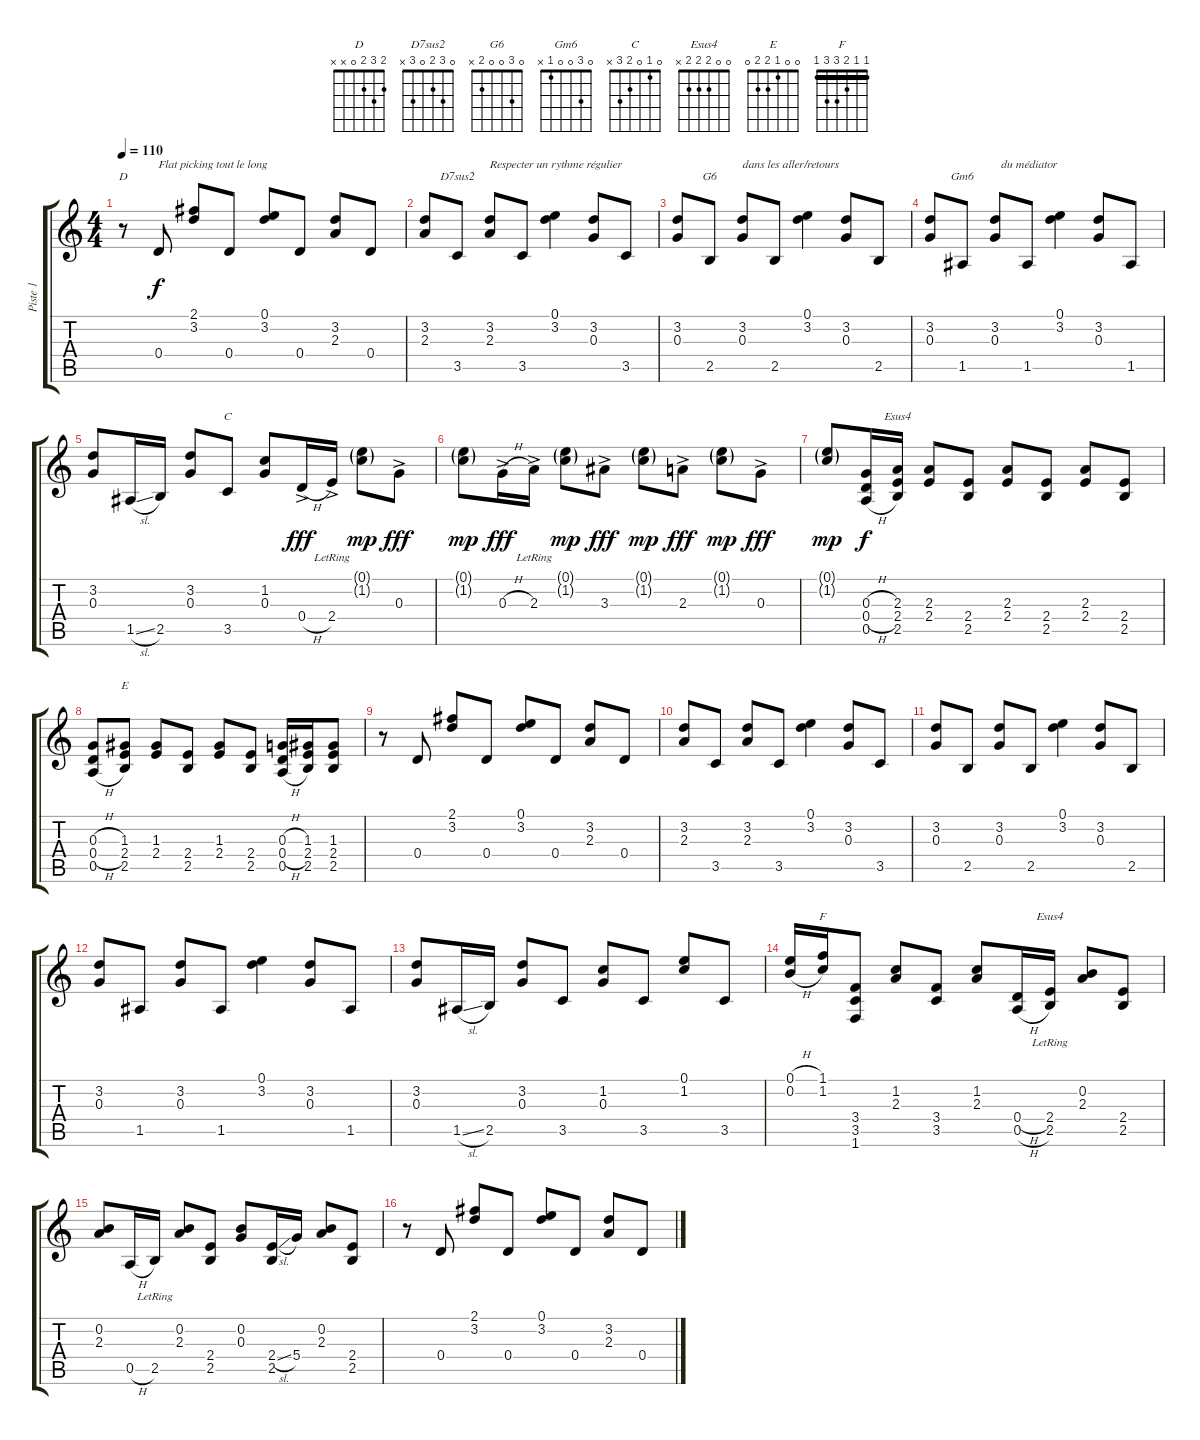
\track ("Piste 1" "Piste 1") {instrument acousticguitarsteel}
\staff {score tabs}
\tuning (E4 B3 G3 D3 A2 E2) {hide}
\chord ("D" 2 3 2 0 x x)
\chord ("D7sus2" 0 3 2 0 3 x)
\chord ("G6" 0 3 0 0 2 x)
\chord ("Gm6" 0 3 0 0 1 x)
\chord ("C" 0 1 0 2 3 x)
\chord ("Esus4" x x 2 2 2 x)
\chord ("E" 0 0 1 2 2 0)
\chord ("F" 1 1 2 3 3 1) {barre 1}
\chord ("Esus4" 0 0 2 2 2 x)
\ts (4 4)
\tempo 110
\clef g2
\ks c
r.8{ch "D" dy f instrument acousticguitarsteel} 0.4.8{txt "Flat picking tout le long"} (2.1 3.2).8 0.4.8 (0.1 3.2).8 0.4.8 (3.2 2.3).8 0.4.8 |
(3.2 2.3).8 3.5.8{ch "D7sus2"} (3.2 2.3).8{txt "Respecter un rythme régulier"} 3.5.8 (0.1 3.2).4 (3.2 0.3).8 3.5.8 |
(3.2 0.3).8 2.5.8{ch "G6"} (3.2 0.3).8{txt "dans les aller/retours"} 2.5.8 (0.1 3.2).4 (3.2 0.3).8 2.5.8 |
(3.2 0.3).8 1.5.8{ch "Gm6"} (3.2 0.3).8{txt "  du médiator"} 1.5.8 (0.1 3.2).4 (3.2 0.3).8 1.5.8 |
(3.2 0.3).8 1.5{sl}.16 2.5.16 (3.2 0.3).8 3.5.8{ch "C"} (1.2 0.3).8 0.4{h ac}.16{dy fff} 2.4{ac lr}.16 (0.1{g} 1.2{g}).8{dy mp} 0.3{ac}.8{dy fff} |
(0.1{g} 1.2{g}).8{dy mp} 0.3{h ac}.16{dy fff} 2.3{ac lr}.16 (0.1{g} 1.2{g}).8{dy mp} 3.3{ac}.8{dy fff} (0.1{g} 1.2{g}).8{dy mp} 2.3{ac}.8{dy fff} (0.1{g} 1.2{g}).8{dy mp} 0.3{ac}.8{dy fff} |
(0.1{g} 1.2{g}).8{dy mp} (0.3{h} 0.4{h} 0.5{h}).16{dy f} (2.3 2.4 2.5).16{ch "Esus4"} (2.3 2.4).8 (2.4 2.5).8 (2.3 2.4).8 (2.4 2.5).8 (2.3 2.4).8 (2.4 2.5).8 |
(0.3{h} 0.4{h} 0.5{h}).8 (1.3 2.4 2.5).8{ch "E"} (1.3 2.4).8 (2.4 2.5).8 (1.3 2.4).8 (2.4 2.5).8 (0.3{h} 0.4{h} 0.5{h}).16 (1.3 2.4 2.5).16 (1.3 2.4 2.5).8 |
r.8 0.4.8 (2.1 3.2).8 0.4.8 (0.1 3.2).8 0.4.8 (3.2 2.3).8 0.4.8 |
(3.2 2.3).8 3.5.8 (3.2 2.3).8 3.5.8 (0.1 3.2).4 (3.2 0.3).8 3.5.8 |
(3.2 0.3).8 2.5.8 (3.2 0.3).8 2.5.8 (0.1 3.2).4 (3.2 0.3).8 2.5.8 |
(3.2 0.3).8 1.5.8 (3.2 0.3).8 1.5.8 (0.1 3.2).4 (3.2 0.3).8 1.5.8 |
(3.2 0.3).8 1.5{sl}.16 2.5.16 (3.2 0.3).8 3.5.8 (1.2 0.3).8 3.5.8 (0.1 1.2).8 3.5.8 |
(0.1{h} 0.2{h}).16 (1.1 1.2).16{ch "F"} (3.4 3.5 1.6).8 (1.2 2.3).8 (3.4 3.5).8 (1.2 2.3).8 (0.4{h} 0.5{h}).16 (2.4{lr} 2.5{lr}).16{ch "Esus4"} (0.2 2.3).8 (2.4 2.5).8 |
(0.2 2.3).8 0.5{h}.16 2.5{lr}.16 (0.2 2.3).8 (2.4 2.5).8 (0.2 0.3).8 (2.4{sl} 2.5).16 5.4.16 (0.2 2.3).8 (2.4 2.5).8 |
r.8 0.4.8 (2.1 3.2).8 0.4.8 (0.1 3.2).8 0.4.8 (3.2 2.3).8 0.4.8
